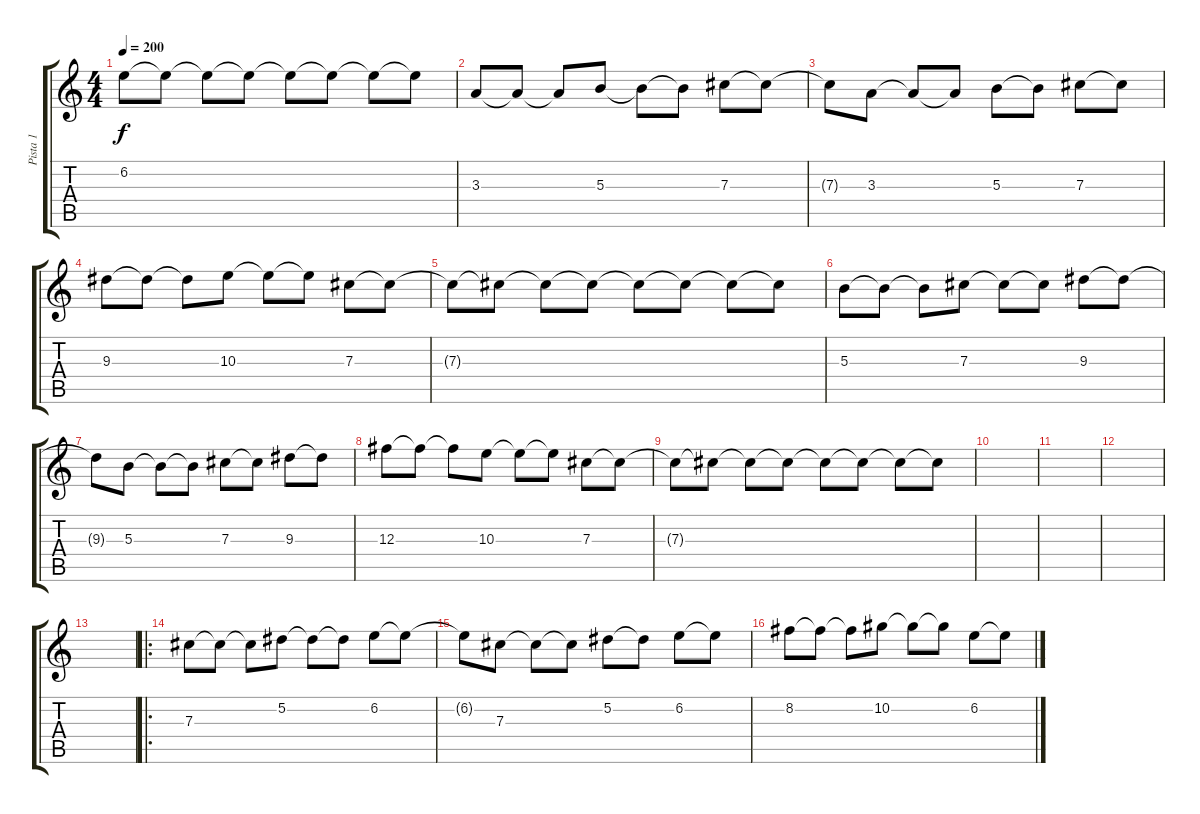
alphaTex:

\track ("Pista 1" "Pista 1") {instrument distortionguitar}
\staff {score tabs}
\tuning (Eb4 Bb3 Gb3 Db3 Ab2 Eb2) {hide}
\ts (4 4)
\tempo 200
\clef g2
\ks c
6.2{t}.8{dy f} 6.2{t}.8 6.2{t}.8 6.2{t}.8 6.2{t}.8 6.2{t}.8 6.2{t}.8 6.2{t}.8 |
3.3.8 3.3{t}.8 3.3{t}.8 5.3.8 5.3{t}.8 5.3{t}.8 7.3.8 7.3{t}.8 |
7.3{t}.8 3.3.8 3.3{t}.8 3.3{t}.8 5.3.8 5.3{t}.8 7.3.8 7.3{t}.8 |
9.3.8 9.3{t}.8 9.3{t}.8 10.3.8 10.3{t}.8 10.3{t}.8 7.3.8 7.3{t}.8 |
7.3{t}.8 7.3{t}.8 7.3{t}.8 7.3{t}.8 7.3{t}.8 7.3{t}.8 7.3{t}.8 7.3{t}.8 |
5.3.8 5.3{t}.8 5.3{t}.8 7.3.8 7.3{t}.8 7.3{t}.8 9.3.8 9.3{t}.8 |
9.3{t}.8 5.3.8 5.3{t}.8 5.3{t}.8 7.3.8 7.3{t}.8 9.3.8 9.3{t}.8 |
12.3.8 12.3{t}.8 12.3{t}.8 10.3.8 10.3{t}.8 10.3{t}.8 7.3.8 7.3{t}.8 |
7.3{t}.8 7.3{t}.8 7.3{t}.8 7.3{t}.8 7.3{t}.8 7.3{t}.8 7.3{t}.8 7.3{t}.8 |
|
|
|
|
\ro
7.3.8 7.3{t}.8 7.3{t}.8 5.2.8 5.2{t}.8 5.2{t}.8 6.2.8 6.2{t}.8 |
6.2{t}.8 7.3.8 7.3{t}.8 7.3{t}.8 5.2.8 5.2{t}.8 6.2.8 6.2{t}.8 |
8.2.8 8.2{t}.8 8.2{t}.8 10.2.8 10.2{t}.8 10.2{t}.8 6.2.8 6.2{t}.8
